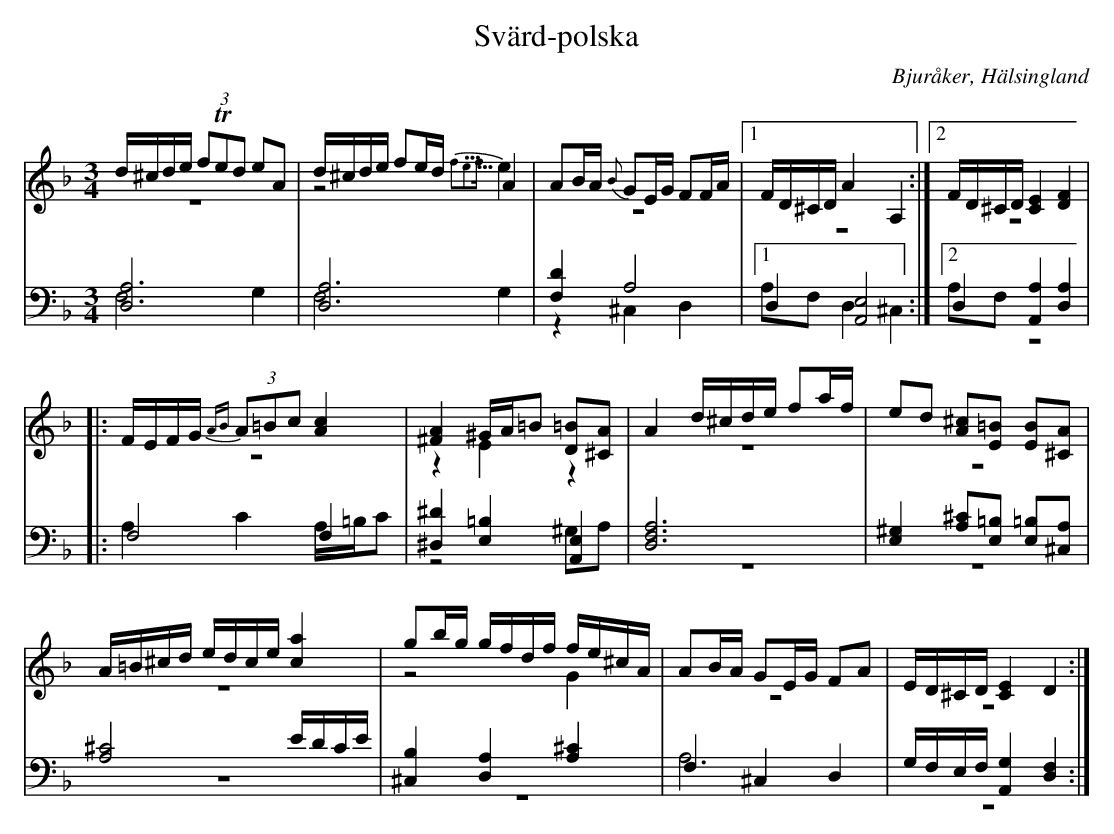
X:1
T: Svärd-polska
O: Bjuråker, Hälsingland
M: 3/4
L: 1/8
K: Dm
V:1
V:2 merge
V:3
V:4 merge
V:1
d/^c/d/e/ (3fTed eA|d/^c/d/e/ fe/d/ A2|AB/A/ {B}GE/G/ FF/A/|1 F/D/^C/D/ A2 A,2:|2 F/D/^C/D/ [C2E2] [D2F2]|
|:F/E/F/G/ (3{AB}A=Bc [A2c2]|[^F2A2] ^G/A/=B [D=B][^CA]|A2 d/^c/d/e/ fa/f/|ed [A^c][E=B] [EB][^CA]|
A/=B/^c/d/ e/d/c/e/ [c2a2]|gb/g/ g/f/d/f/ f/e/^c/A/|AB/A/ GE/G/ FA|E/D/^C/D/ [C2E2] D2:|
V:2
z6|z4 {f5/4e5/4f}e2|z6|1 z6:|2 z6|
|:z6|z2 E2 z2|z6|z6|
z6|z4 G2|z6|z6:|
V:3 clef=bass
[D,6A,6]|[D,6A,6]|[F,2D2] A,4|1 D,2 [A,,4E,4]:|2 D,2 [A,,2A,2] [D,2A,2]|
|:F,4 F,2|[^D,2^D2] [E,2=B,2] [A,,2E,2]|[D,6F,6A,6]|[E,2^G,2] [A,^C][E,=B,] [E,=B,][^C,A,]|
[A,4^C4] E/D/C/E/|[^C,2B,2]  [D,2A,2] [A,2^C2]|F,2 ^C,2 D,2|G,/F,/E,/F,/ [A,,2G,2] [D,2F,2]:|
V:4 clef=bass
F,4 G,2|F,4 G,2|z2 ^C,2 D,2|1 A,F, D,2 ^C,2:|2 A,F,  z4|
|:A,2 C2 A,/=B,/C|z4 ^G,A,|z6|z6|
z6|z6|A,6|z6:|
